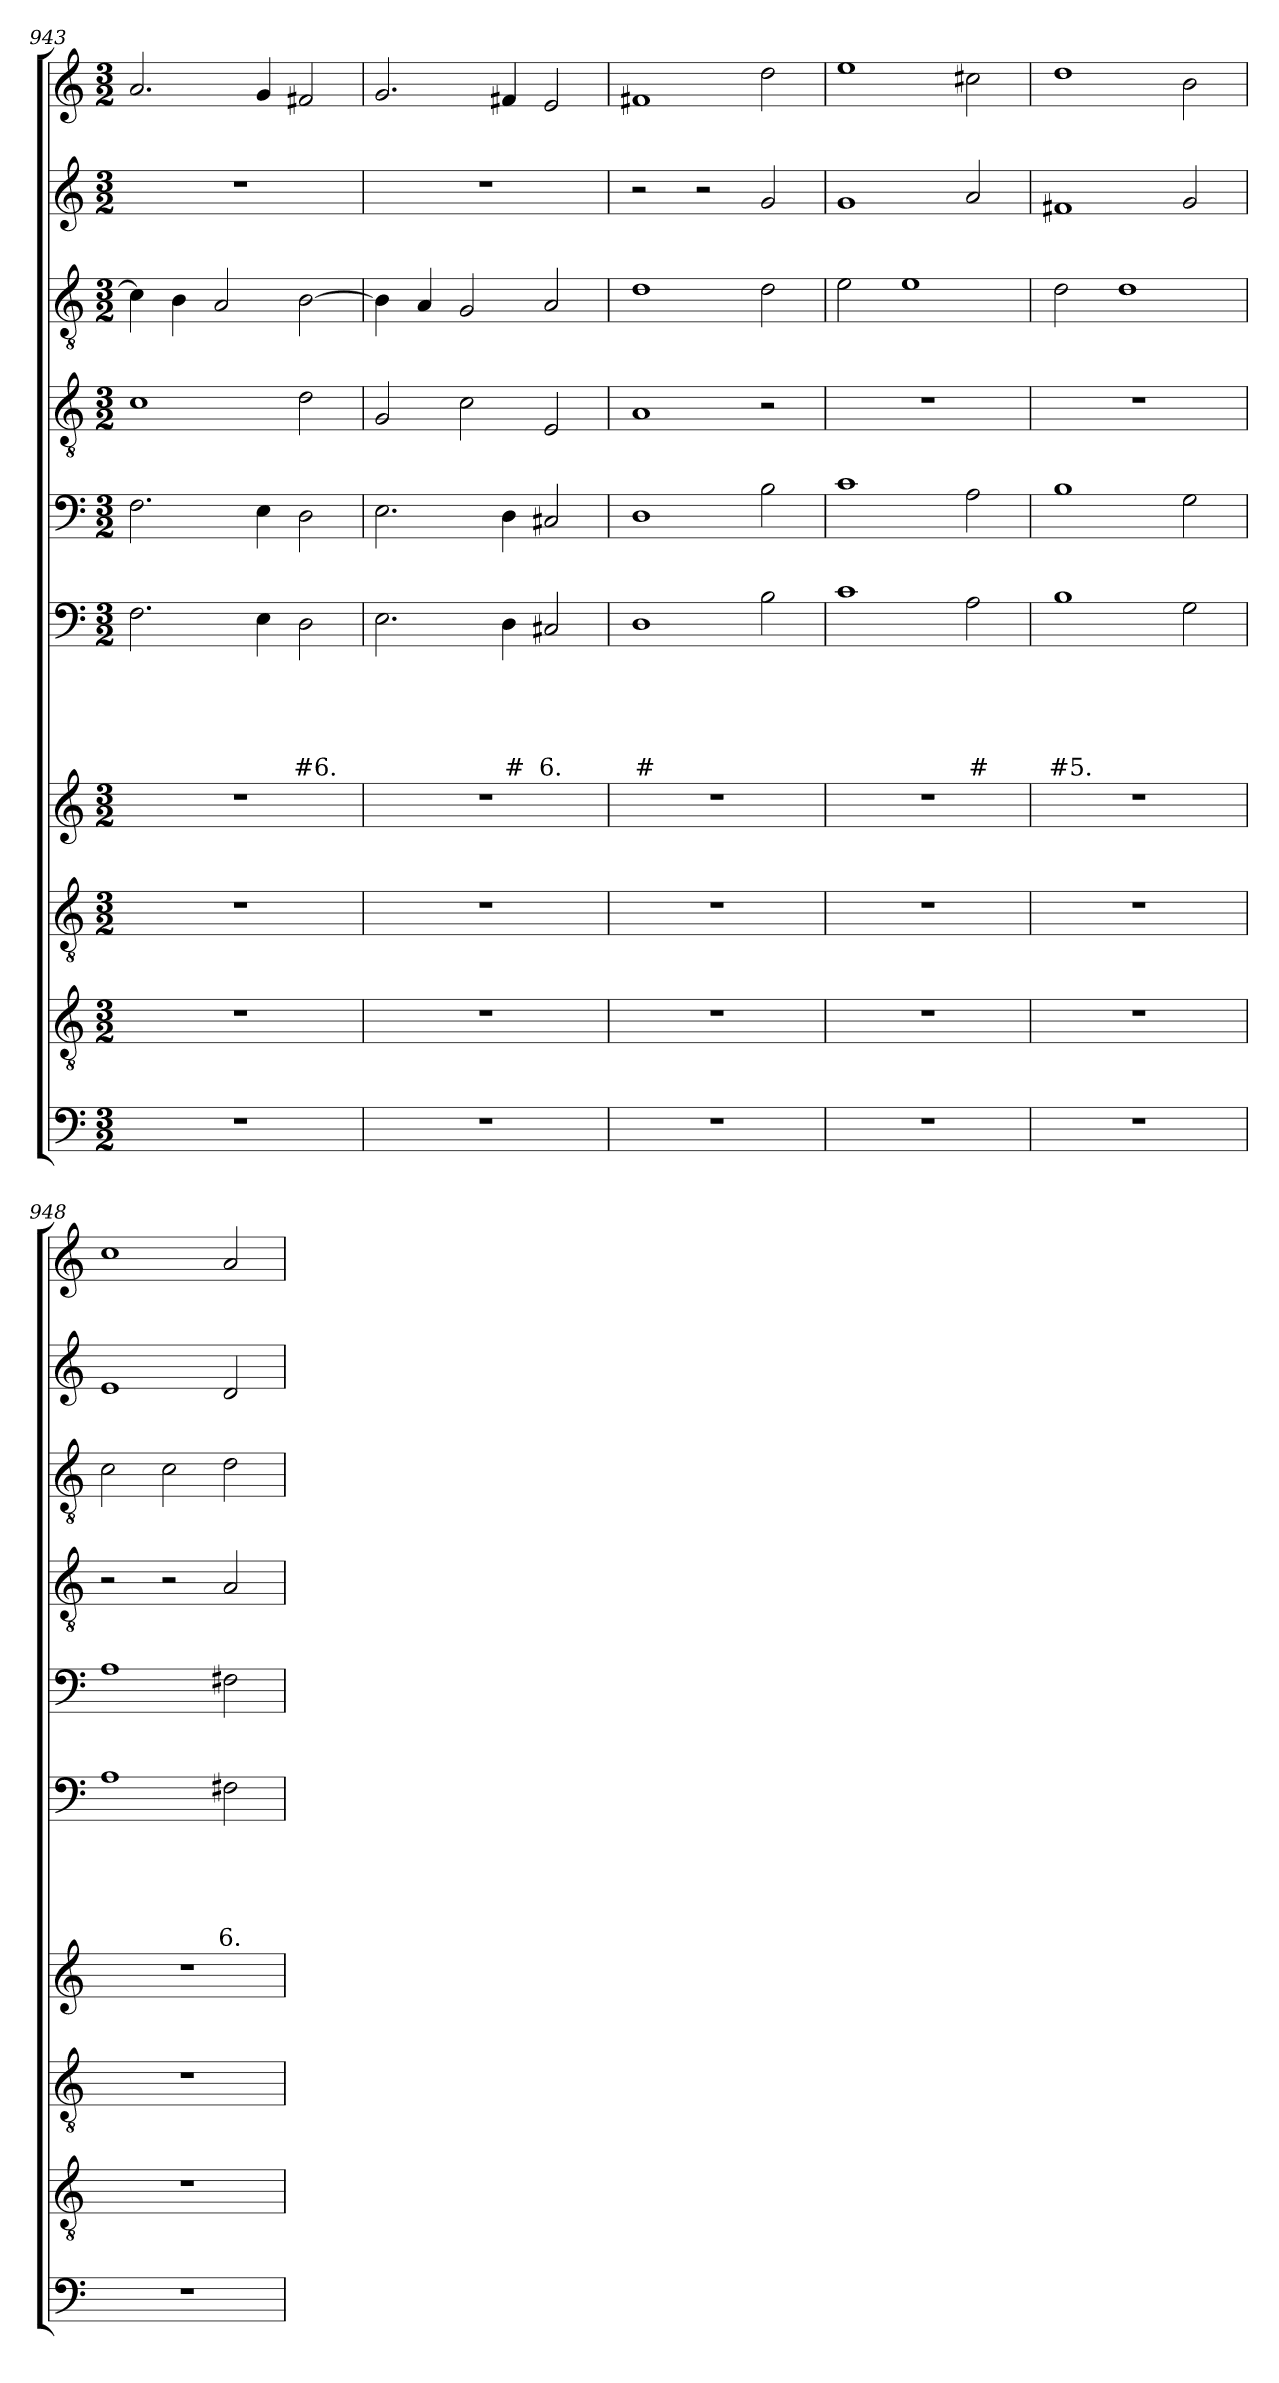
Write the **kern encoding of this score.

**kern	**kern	**kern	**kern	**kern	**text	**text	**text	**text	**text	**kern	**kern	**kern	**kern	**kern
*part10	*part9	*part8	*part7	*part6	*part6	*part6	*part6	*part6	*part6	*part5	*part4	*part3	*part2	*part1
*staff10	*staff9	*staff8	*staff7	*staff6	*staff6	*staff6	*staff6	*staff6	*staff6	*staff5	*staff4	*staff3	*staff2	*staff1
!!LO:PB:g=z
*clefF4	*clefGv2	*clefGv2	*clefG2	*clefF4	*	*	*	*	*	*clefF4	*clefGv2	*clefGv2	*clefG2	*clefG2
*k[]	*k[]	*k[]	*k[]	*k[]	*	*	*	*	*	*k[]	*k[]	*k[]	*k[]	*k[]
*C:	*C:	*C:	*C:	*C:	*	*	*	*	*	*C:	*C:	*C:	*C:	*C:
*M3/2	*M3/2	*M3/2	*M3/2	*M3/2	*	*	*	*	*	*M3/2	*M3/2	*M3/2	*M3/2	*M3/2
=943	=943	=943	=943	=943	=943	=943	=943	=943	=943	=943	=943	=943	=943	=943
1.r	1.r	1.r	1.r	2.F\	.	.	.	.	.	2.F\	1c	4c\]	1.r	2.a/
.	.	.	.	.	.	.	.	.	.	.	.	4B\	.	.
.	.	.	.	.	.	.	.	.	.	.	.	2A/	.	.
.	.	.	.	4E\	.	.	.	.	.	4E\	.	.	.	4g/
.	.	.	.	2D\	.	.	.	.	#6.	2D\	2d\	[2B\	.	2f#X/
=944	=944	=944	=944	=944	=944	=944	=944	=944	=944	=944	=944	=944	=944	=944
1.r	1.r	1.r	1.r	2.E\	.	.	.	.	.	2.E\	2G/	4B\]	1.r	2.g/
.	.	.	.	.	.	.	.	.	.	.	.	4A/	.	.
.	.	.	.	.	.	.	.	.	.	.	2c\	2G/	.	.
.	.	.	.	4D\	.	.	.	.	#	4D\	.	.	.	4f#X/
.	.	.	.	2C#X/	.	.	.	.	6.	2C#X/	2E/	2A/	.	2e/
=945	=945	=945	=945	=945	=945	=945	=945	=945	=945	=945	=945	=945	=945	=945
1.r	1.r	1.r	1.r	1D	.	.	.	.	#	1D	1A	1d	2r	1f#X
.	.	.	.	.	.	.	.	.	.	.	.	.	2r	.
.	.	.	.	2B\	.	.	.	.	.	2B\	2r	2d\	2g/	2dd\
=946	=946	=946	=946	=946	=946	=946	=946	=946	=946	=946	=946	=946	=946	=946
1.r	1.r	1.r	1.r	1c	.	.	.	.	.	1c	1.r	2e\	1g	1ee
.	.	.	.	.	.	.	.	.	.	.	.	1e	.	.
.	.	.	.	2A\	.	.	.	.	#	2A\	.	.	2a/	2cc#X\
=947	=947	=947	=947	=947	=947	=947	=947	=947	=947	=947	=947	=947	=947	=947
1.r	1.r	1.r	1.r	1B	.	.	.	.	#5.	1B	1.r	2d\	1f#X	1dd
.	.	.	.	.	.	.	.	.	.	.	.	1d	.	.
.	.	.	.	2G\	.	.	.	.	.	2G\	.	.	2g/	2b\
=948	=948	=948	=948	=948	=948	=948	=948	=948	=948	=948	=948	=948	=948	=948
1.r	1.r	1.r	1.r	1A	.	.	.	.	.	1A	2r	2c\	1e	1cc
.	.	.	.	.	.	.	.	.	.	.	2r	2c\	.	.
.	.	.	.	2F#X\	.	.	.	.	6.	2F#X\	2A/	2d\	2d/	2a/
=	=	=	=	=	=	=	=	=	=	=	=	=	=	=
*-	*-	*-	*-	*-	*-	*-	*-	*-	*-	*-	*-	*-	*-	*-
